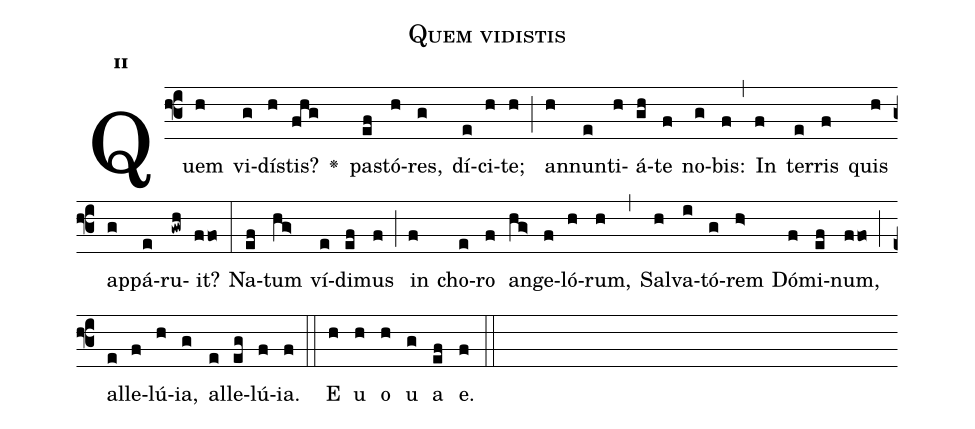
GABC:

name:Quem vidistis;
office-part:Antiphona;
mode:2;
%%
initial-style: 1;
name: Quem vidistis
book: Antiphonae & Responsoria/Tomus I, p. 81;
occasion: In Nativitate Domini;
office-part: Laudes Ant 1;
user-notes: ;
commentary: ;
annotation: 2d;
centering-scheme: english;
fontsize: 12;
font: OFLSortsMillGoudy;
height: 11;
width: 4.5;
%%
(f3)Quem(h) vi(g)dí(h)stis?(fhg) <v>\greheightstar</v>() pa(ef)stó(h)res,(g) dí(e)ci(h)te;(h) (;) an(h)nun(e)ti(h)á(gh)te(f) no(g)bis:(f) (,) In(f) ter(e)ris(f) quis(h) ap(g)pá(e)ru(gwh)it?(ffo) (:) Na(ef)tum(hg>) ví(e)di(ef)mus(f) (;) in(f) cho(e)ro(f) an(hg>)ge(f)ló(h)rum,(h) (,) Sal(h)va(i)tó(g)rem(h>) Dó(f)mi(ef)num,(ffo) (;) al(e)le(f)lú(h)ia,(g) al(e)le(eg)lú(f)ia.(f) (::)
E(h) u(h) o(h) u(g) a(ef) e.(f) (::)
